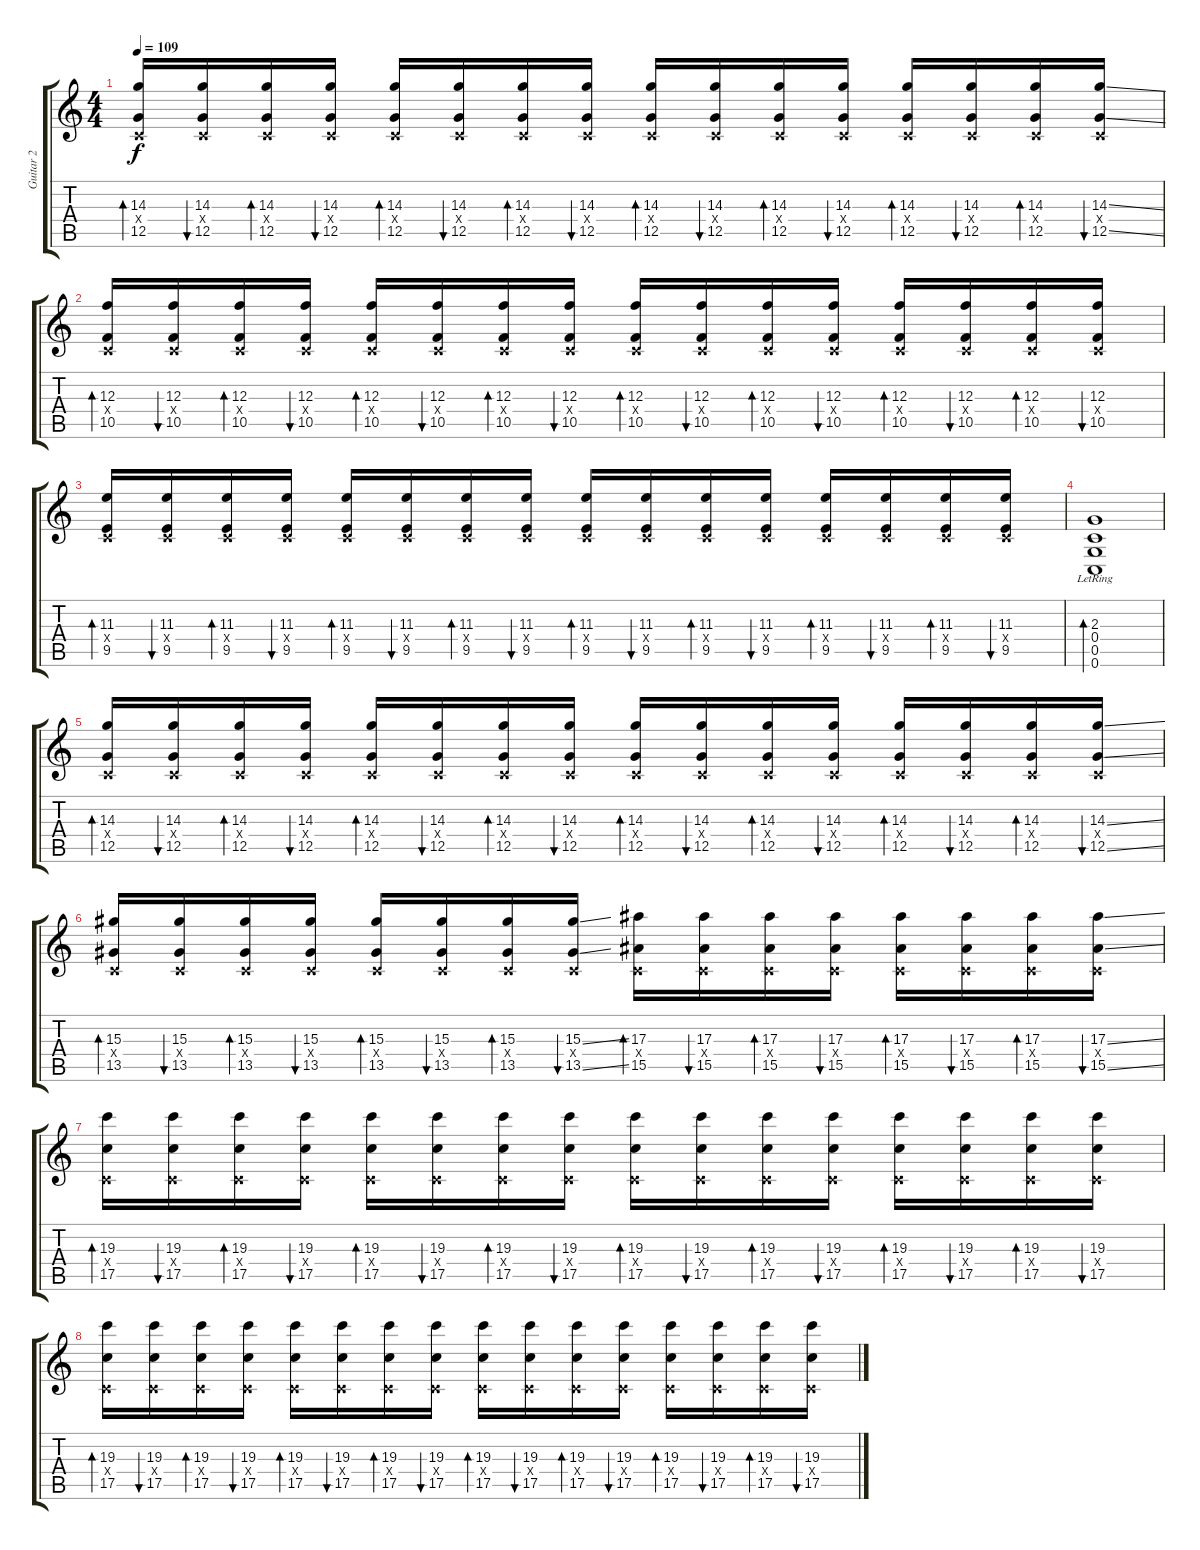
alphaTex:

\track ("Guitar 2" "Guitar 2") {instrument distortionguitar}
\staff {score tabs}
\tuning (D4 A3 F3 C3 G2 C2) {hide}
\ts (4 4)
\tempo 109
\clef g2
\ks c
(14.3 0.4{x} 12.5).16{bd 120 dy f} (14.3 0.4{x} 12.5).16{bu 120} (14.3 0.4{x} 12.5).16{bd 120} (14.3 0.4{x} 12.5).16{bu 120} (14.3 0.4{x} 12.5).16{bd 120} (14.3 0.4{x} 12.5).16{bu 120} (14.3 0.4{x} 12.5).16{bd 120} (14.3 0.4{x} 12.5).16{bu 120} (14.3 0.4{x} 12.5).16{bd 120} (14.3 0.4{x} 12.5).16{bu 120} (14.3 0.4{x} 12.5).16{bd 120} (14.3 0.4{x} 12.5).16{bu 120} (14.3 0.4{x} 12.5).16{bd 120} (14.3 0.4{x} 12.5).16{bu 120} (14.3 0.4{x} 12.5).16{bd 120} (14.3{ss} 0.4{x} 12.5{ss}).16{bu 120} |
(12.3 0.4{x} 10.5).16{bd 120} (12.3 0.4{x} 10.5).16{bu 120} (12.3 0.4{x} 10.5).16{bd 120} (12.3 0.4{x} 10.5).16{bu 120} (12.3 0.4{x} 10.5).16{bd 120} (12.3 0.4{x} 10.5).16{bu 120} (12.3 0.4{x} 10.5).16{bd 120} (12.3 0.4{x} 10.5).16{bu 120} (12.3 0.4{x} 10.5).16{bd 120} (12.3 0.4{x} 10.5).16{bu 120} (12.3 0.4{x} 10.5).16{bd 120} (12.3 0.4{x} 10.5).16{bu 120} (12.3 0.4{x} 10.5).16{bd 120} (12.3 0.4{x} 10.5).16{bu 120} (12.3 0.4{x} 10.5).16{bd 120} (12.3 0.4{x} 10.5).16{bu 120} |
(11.3 0.4{x} 9.5).16{bd 120} (11.3 0.4{x} 9.5).16{bu 120} (11.3 0.4{x} 9.5).16{bd 120} (11.3 0.4{x} 9.5).16{bu 120} (11.3 0.4{x} 9.5).16{bd 120} (11.3 0.4{x} 9.5).16{bu 120} (11.3 0.4{x} 9.5).16{bd 120} (11.3 0.4{x} 9.5).16{bu 120} (11.3 0.4{x} 9.5).16{bd 120} (11.3 0.4{x} 9.5).16{bu 120} (11.3 0.4{x} 9.5).16{bd 120} (11.3 0.4{x} 9.5).16{bu 120} (11.3 0.4{x} 9.5).16{bd 120} (11.3 0.4{x} 9.5).16{bu 120} (11.3 0.4{x} 9.5).16{bd 120} (11.3 0.4{x} 9.5).16{bu 120} |
(2.3{lr} 0.4{lr} 0.5 0.6{lr}).1{bd 240} |
(14.3 0.4{x} 12.5).16{bd 120} (14.3 0.4{x} 12.5).16{bu 120} (14.3 0.4{x} 12.5).16{bd 120} (14.3 0.4{x} 12.5).16{bu 120} (14.3 0.4{x} 12.5).16{bd 120} (14.3 0.4{x} 12.5).16{bu 120} (14.3 0.4{x} 12.5).16{bd 120} (14.3 0.4{x} 12.5).16{bu 120} (14.3 0.4{x} 12.5).16{bd 120} (14.3 0.4{x} 12.5).16{bu 120} (14.3 0.4{x} 12.5).16{bd 120} (14.3 0.4{x} 12.5).16{bu 120} (14.3 0.4{x} 12.5).16{bd 120} (14.3 0.4{x} 12.5).16{bu 120} (14.3 0.4{x} 12.5).16{bd 120} (14.3{ss} 0.4{x} 12.5{ss}).16{bu 120} |
(15.3 0.4{x} 13.5).16{bd 120} (15.3 0.4{x} 13.5).16{bu 120} (15.3 0.4{x} 13.5).16{bd 120} (15.3 0.4{x} 13.5).16{bu 120} (15.3 0.4{x} 13.5).16{bd 120} (15.3 0.4{x} 13.5).16{bu 120} (15.3 0.4{x} 13.5).16{bd 120} (15.3{ss} 0.4{x} 13.5{ss}).16{bu 120} (17.3 0.4{x} 15.5).16{bd 120} (17.3 0.4{x} 15.5).16{bu 120} (17.3 0.4{x} 15.5).16{bd 120} (17.3 0.4{x} 15.5).16{bu 120} (17.3 0.4{x} 15.5).16{bd 120} (17.3 0.4{x} 15.5).16{bu 120} (17.3 0.4{x} 15.5).16{bd 120} (17.3{ss} 0.4{x} 15.5{ss}).16{bu 120} |
(19.3 0.4{x} 17.5).16{bd 120} (19.3 0.4{x} 17.5).16{bu 120} (19.3 0.4{x} 17.5).16{bd 120} (19.3 0.4{x} 17.5).16{bu 120} (19.3 0.4{x} 17.5).16{bd 120} (19.3 0.4{x} 17.5).16{bu 120} (19.3 0.4{x} 17.5).16{bd 120} (19.3 0.4{x} 17.5).16{bu 120} (19.3 0.4{x} 17.5).16{bd 120} (19.3 0.4{x} 17.5).16{bu 120} (19.3 0.4{x} 17.5).16{bd 120} (19.3 0.4{x} 17.5).16{bu 120} (19.3 0.4{x} 17.5).16{bd 120} (19.3 0.4{x} 17.5).16{bu 120} (19.3 0.4{x} 17.5).16{bd 120} (19.3 0.4{x} 17.5).16{bu 120} |
(19.3 0.4{x} 17.5).16{bd 120} (19.3 0.4{x} 17.5).16{bu 120} (19.3 0.4{x} 17.5).16{bd 120} (19.3 0.4{x} 17.5).16{bu 120} (19.3 0.4{x} 17.5).16{bd 120} (19.3 0.4{x} 17.5).16{bu 120} (19.3 0.4{x} 17.5).16{bd 120} (19.3 0.4{x} 17.5).16{bu 120} (19.3 0.4{x} 17.5).16{bd 120} (19.3 0.4{x} 17.5).16{bu 120} (19.3 0.4{x} 17.5).16{bd 120} (19.3 0.4{x} 17.5).16{bu 120} (19.3 0.4{x} 17.5).16{bd 120} (19.3 0.4{x} 17.5).16{bu 120} (19.3 0.4{x} 17.5).16{bd 120} (19.3 0.4{x} 17.5).16{bu 120}
